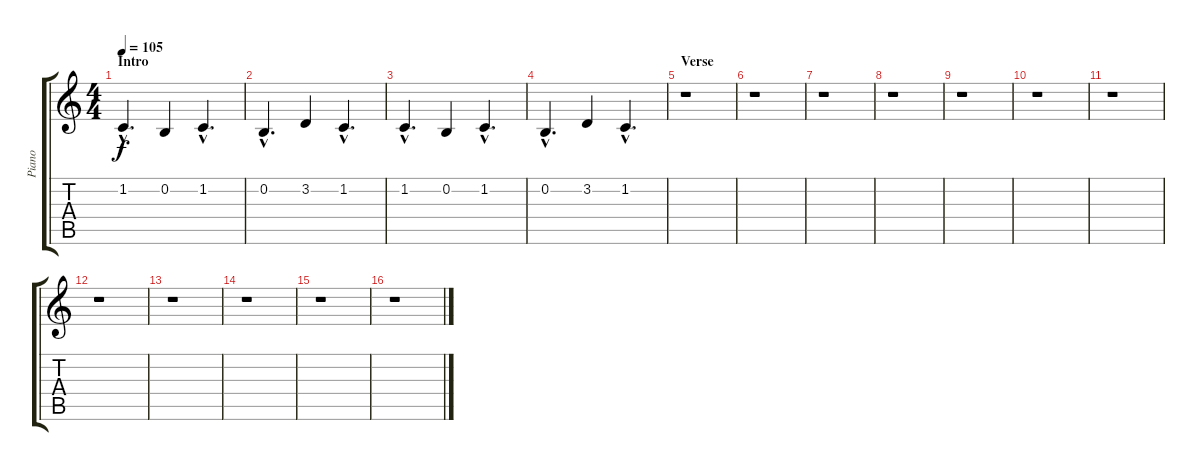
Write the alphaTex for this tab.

\track ("Piano" "Piano") {instrument brightacousticpiano}
\staff {score tabs}
\tuning (E4 B3 G3 D3 A2 E2) {hide}
\ts (4 4)
\section ("" "Intro")
\tempo 105
\clef g2
\ks c
1.2{hac}.4{d dy f instrument stringensemble1} 0.2.4 1.2{hac}.4{d} |
0.2{hac}.4{d} 3.2.4 1.2{hac}.4{d} |
1.2{hac}.4{d} 0.2.4 1.2{hac}.4{d} |
0.2{hac}.4{d} 3.2.4 1.2{hac}.4{d} |
\section ("" "Verse")
r.1 |
r.1 |
r.1 |
r.1 |
r.1 |
r.1 |
r.1 |
r.1 |
r.1 |
r.1 |
r.1 |
r.1
